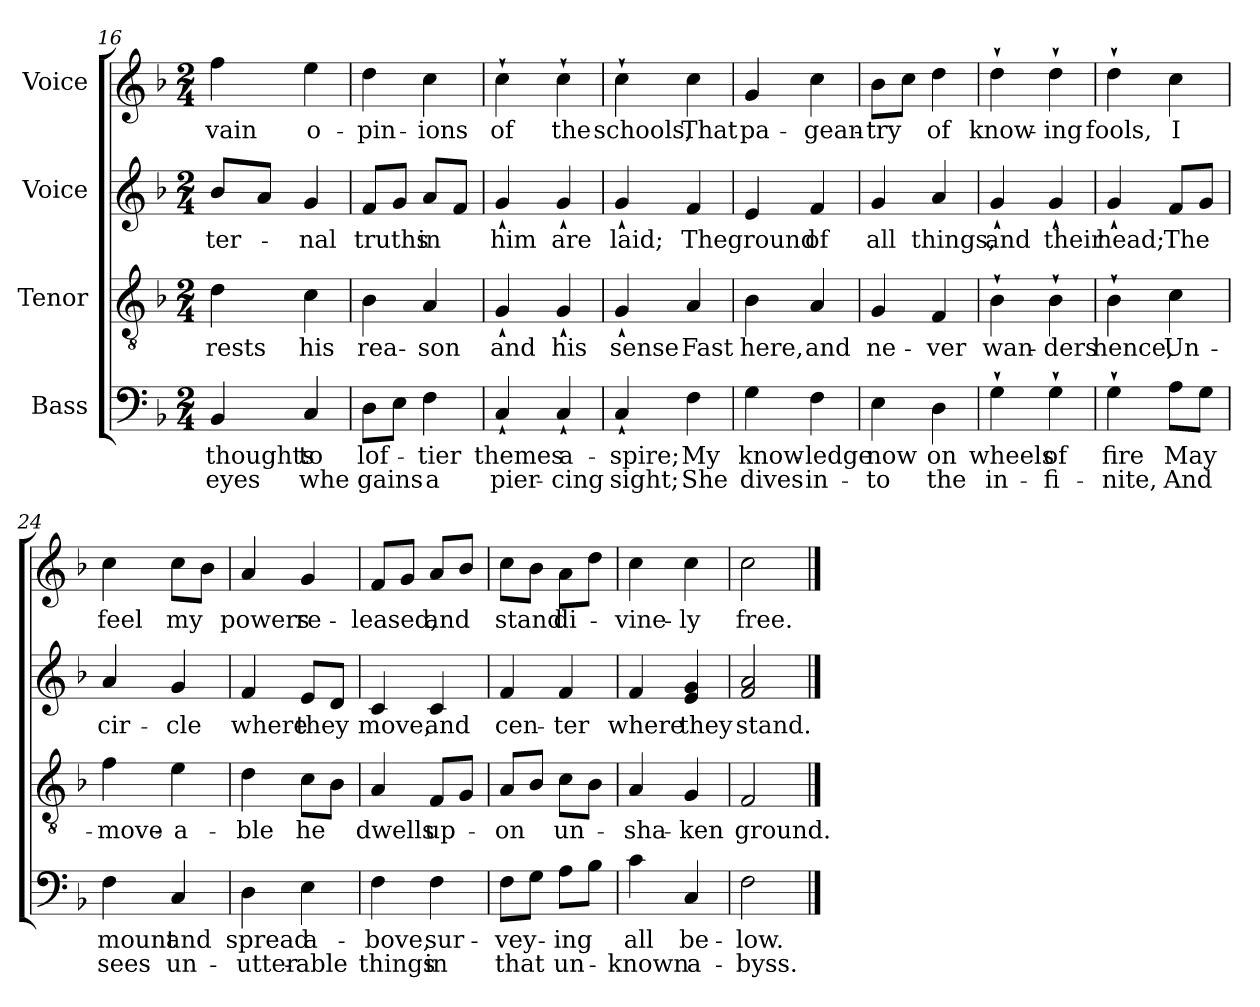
**kern	**text	**text	**kern	**text	**kern	**text	**kern	**text
*part4	*part4	*part4	*part3	*part3	*part2	*part2	*part1	*part1
*staff4	*staff4	*staff4	*staff3	*staff3	*staff2	*staff2	*staff1	*staff1
*I"Bass	*	*	*I"Tenor	*	*I"Voice	*	*I"Voice	*
*clefF4	*	*	*clefGv2	*	*clefG2	*	*clefG2	*
*k[b-]	*	*	*k[b-]	*	*k[b-]	*	*k[b-]	*
*M2/4	*	*	*M2/4	*	*M2/4	*	*M2/4	*
=16	=16	=16	=16	=16	=16	=16	=16	=16
4BB-/	thoughts	eyes	4d\	rests	8b-/L	-ter-	4ff\	vain
.	.	.	.	.	8a/J	.	.	.
4C/	to	whe	4c\	his	4g/	-nal	4ee\	o-
=17	=17	=17	=17	=17	=17	=17	=17	=17
8D\L	lof-	gains	4B-\	rea-	8f/L	truths	4dd\	-pin-
8E\J	.	.	.	.	8g/J	.	.	.
4F\	-tier	a	4A/	-son	8a/L	in	4cc\	-ions
.	.	.	.	.	8f/J	.	.	.
=18	=18	=18	=18	=18	=18	=18	=18	=18
4C`/	themes	pier-	4G`/	and	4g`/	him	4cc`\	of
4C`/	a-	-cing	4G`/	his	4g`/	are	4cc`\	the
=19	=19	=19	=19	=19	=19	=19	=19	=19
4C`/	-spire;	sight;	4G`/	sense	4g`/	laid;	4cc`\	schools,
4F\	My	She	4A/	Fast	4f/	The	4cc\	That
=20	=20	=20	=20	=20	=20	=20	=20	=20
4G\	know-	dives	4B-\	here,	4e/	ground	4g/	pa-
4F\	-ledge	in-	4A/	and	4f/	of	4cc\	-gean-
=21	=21	=21	=21	=21	=21	=21	=21	=21
4E\	now	-to	4G/	ne-	4g/	all	8b-\L	-try
.	.	.	.	.	.	.	8cc\J	.
4D\	on	the	4F/	-ver	4a/	things,	4dd\	of
!!LO:PB:g=z
=22	=22	=22	=22	=22	=22	=22	=22	=22
4G`\	wheels	in-	4B-`\	wan-	4g`/	and	4dd`\	know-
4G`\	of	-fi-	4B-`\	-ders	4g`/	their	4dd`\	-ing
=23	=23	=23	=23	=23	=23	=23	=23	=23
4G`\	fire	-nite,	4B-`\	hence,	4g`/	head;	4dd`\	fools,
8A\L	May	And	4c\	Un-	8f/L	The	4cc\	I
8G\J	.	.	.	.	8g/J	.	.	.
=24	=24	=24	=24	=24	=24	=24	=24	=24
4F\	mount	sees	4f\	-move-	4a/	cir-	4cc\	feel
4C/	and	un-	4e\	-a-	4g/	-cle	8cc\L	my
.	.	.	.	.	.	.	8b-\J	.
=25	=25	=25	=25	=25	=25	=25	=25	=25
4D\	spread	-utter-	4d\	-ble	4f/	where	4a/	powers
4E\	a-	-able	8c\L	he	8e/L	they	4g/	re-
.	.	.	8B-\J	.	8d/J	.	.	.
=26	=26	=26	=26	=26	=26	=26	=26	=26
4F\	-bove,	things	4A/	dwells	4c/	move,	8f/L	-leased,
.	.	.	.	.	.	.	8g/J	.
4F\	sur-	in	8F/L	up-	4c/	and	8a/L	and
.	.	.	8G/J	.	.	.	8b-/J	.
=27	=27	=27	=27	=27	=27	=27	=27	=27
8F\L	-vey-	that	8A/L	-on	4f/	cen-	8cc\L	stand
8G\J	.	.	8B-/J	.	.	.	8b-\J	.
8A\L	-ing	un-	8c\L	un-	4f/	-ter	8a\L	di-
8B-\J	.	.	8B-\J	.	.	.	8dd\J	.
=28	=28	=28	=28	=28	=28	=28	=28	=28
4c\	all	-known	4A/	-sha-	4f/	where	4cc\	-vine-
4C/	be-	a-	4G/	-ken	4e/ 4g/	they	4cc\	-ly
!!LO:LB:g=z
=29	=29	=29	=29	=29	=29	=29	=29	=29
2F\	-low.	-byss.	2F/	ground.	2f/ 2a/	stand.	2cc\	free.
==	==	==	==	==	==	==	==	==
*-	*-	*-	*-	*-	*-	*-	*-	*-
